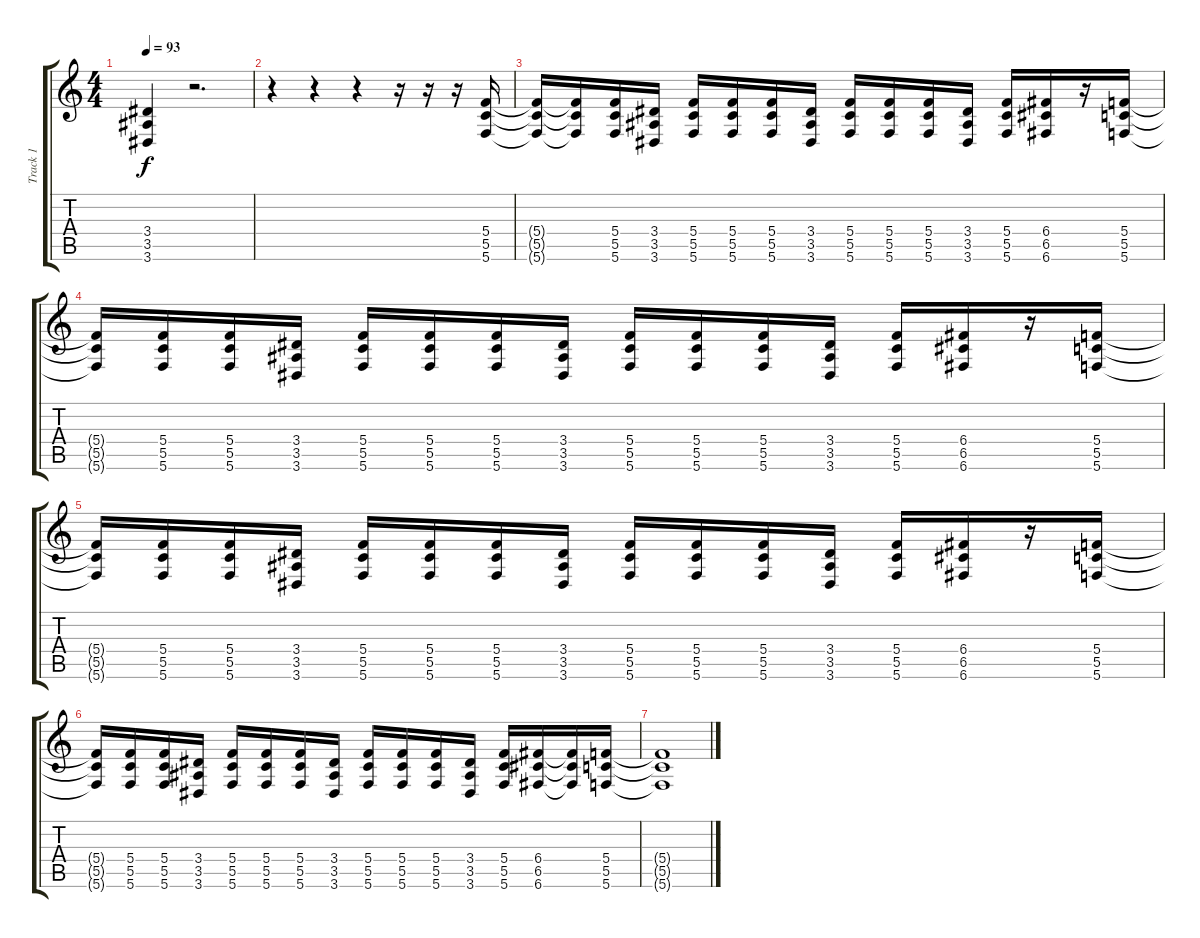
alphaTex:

\track ("Track 1" "Track 1") {instrument overdrivenguitar}
\staff {score tabs}
\tuning (D4 A3 F3 C3 G2 C2) {hide}
\ts (4 4)
\tempo 93
\clef g2
\ks c
(3.4{t} 3.5{t} 3.6{t}).4{dy f} r.2{d} |
r.4 r.4 r.4 r.16 r.16 r.16 (5.4 5.5 5.6).16 |
(5.4{t} 5.5{t} 5.6{t}).16 (5.4{t} 5.5{t} 5.6{t}).16 (5.4 5.5 5.6).16 (3.4 3.5 3.6).16 (5.4 5.5 5.6).16 (5.4 5.5 5.6).16 (5.4 5.5 5.6).16 (3.4 3.5 3.6).16 (5.4 5.5 5.6).16 (5.4 5.5 5.6).16 (5.4 5.5 5.6).16 (3.4 3.5 3.6).16 (5.4 5.5 5.6).16 (6.4 6.5 6.6).16 r.16 (5.4 5.5 5.6).16 |
(5.4{t} 5.5{t} 5.6{t}).16 (5.4 5.5 5.6).16 (5.4 5.5 5.6).16 (3.4 3.5 3.6).16 (5.4 5.5 5.6).16 (5.4 5.5 5.6).16 (5.4 5.5 5.6).16 (3.4 3.5 3.6).16 (5.4 5.5 5.6).16 (5.4 5.5 5.6).16 (5.4 5.5 5.6).16 (3.4 3.5 3.6).16 (5.4 5.5 5.6).16 (6.4 6.5 6.6).16 r.16 (5.4 5.5 5.6).16 |
(5.4{t} 5.5{t} 5.6{t}).16 (5.4 5.5 5.6).16 (5.4 5.5 5.6).16 (3.4 3.5 3.6).16 (5.4 5.5 5.6).16 (5.4 5.5 5.6).16 (5.4 5.5 5.6).16 (3.4 3.5 3.6).16 (5.4 5.5 5.6).16 (5.4 5.5 5.6).16 (5.4 5.5 5.6).16 (3.4 3.5 3.6).16 (5.4 5.5 5.6).16 (6.4 6.5 6.6).16 r.16 (5.4 5.5 5.6).16 |
(5.4{t} 5.5{t} 5.6{t}).16 (5.4 5.5 5.6).16 (5.4 5.5 5.6).16 (3.4 3.5 3.6).16 (5.4 5.5 5.6).16 (5.4 5.5 5.6).16 (5.4 5.5 5.6).16 (3.4 3.5 3.6).16 (5.4 5.5 5.6).16 (5.4 5.5 5.6).16 (5.4 5.5 5.6).16 (3.4 3.5 3.6).16 (5.4 5.5 5.6).16 (6.4 6.5 6.6).16 (6.4{t} 6.5{t} 6.6{t}).16 (5.4 5.5 5.6).16 |
(5.4{t} 5.5{t} 5.6{t}).1
